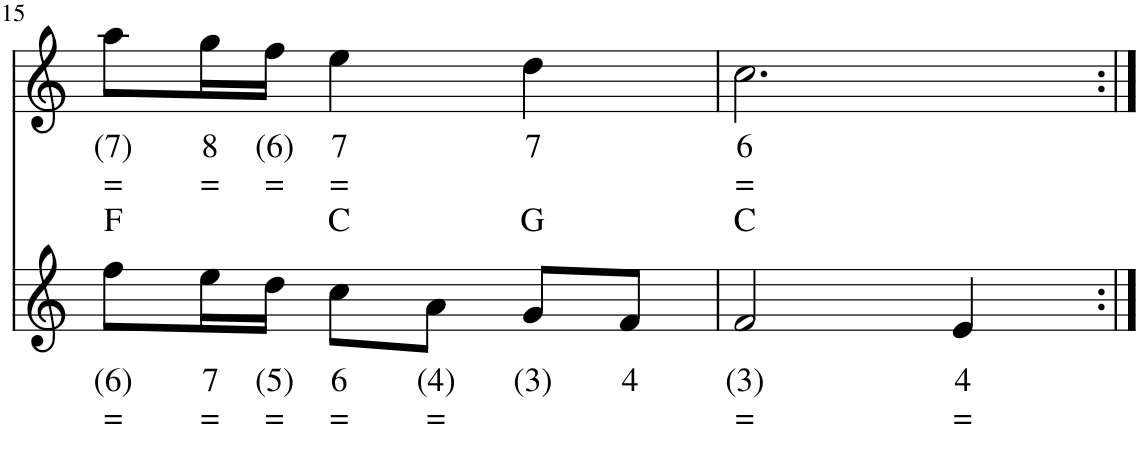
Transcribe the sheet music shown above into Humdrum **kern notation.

**kern	**text	**text	**kern	**text	**text	**text
*part2	*part2	*part2	*part1	*part1	*part1	*part1
*staff2	*staff2	*staff2	*staff1	*staff1	*staff1	*staff1
*I"Stem	*	*	*I"Piano	*	*	*
!!LO:PB:g=z
*clefG2	*	*	*clefG2	*	*	*
*k[]	*	*	*k[]	*	*	*
*M3/4	*	*	*M3/4	*	*	*
=15	=15	=15	=15	=15	=15	=15
!	!LO:LY:b	!LO:LY:b	!	!LO:LY:b	!LO:LY:b	!LO:LY:b
8ff\L	(6)	=	8aa\L	(7)	=	F
!	!LO:LY:b	!LO:LY:b	!	!LO:LY:b	!LO:LY:b	!
16ee\L	7	=	16gg\L	8	=	.
!	!LO:LY:b	!LO:LY:b	!	!LO:LY:b	!LO:LY:b	!
16dd\JJ	(5)	=	16ff\JJ	(6)	=	.
!	!LO:LY:b	!LO:LY:b	!	!LO:LY:b	!LO:LY:b	!LO:LY:b
8cc\L	6	=	4ee\	7	=	C
!	!LO:LY:b	!LO:LY:b	!	!	!	!
8a\J	(4)	=	.	.	.	.
!	!LO:LY:b	!	!	!LO:LY:b	!	!LO:LY:b
8g/L	(3)	.	4dd\	7	.	G
!	!LO:LY:b	!	!	!	!	!
8f/J	4	.	.	.	.	.
=16	=16	=16	=16	=16	=16	=16
!	!LO:LY:b	!LO:LY:b	!	!LO:LY:b	!LO:LY:b	!LO:LY:b
2f/	(3)	=	2.cc\	6	=	C
!	!LO:LY:b	!LO:LY:b	!	!	!	!
4e/	4	=	.	.	.	.
=:|!	=:|!	=:|!	=:|!	=:|!	=:|!	=:|!
*-	*-	*-	*-	*-	*-	*-
